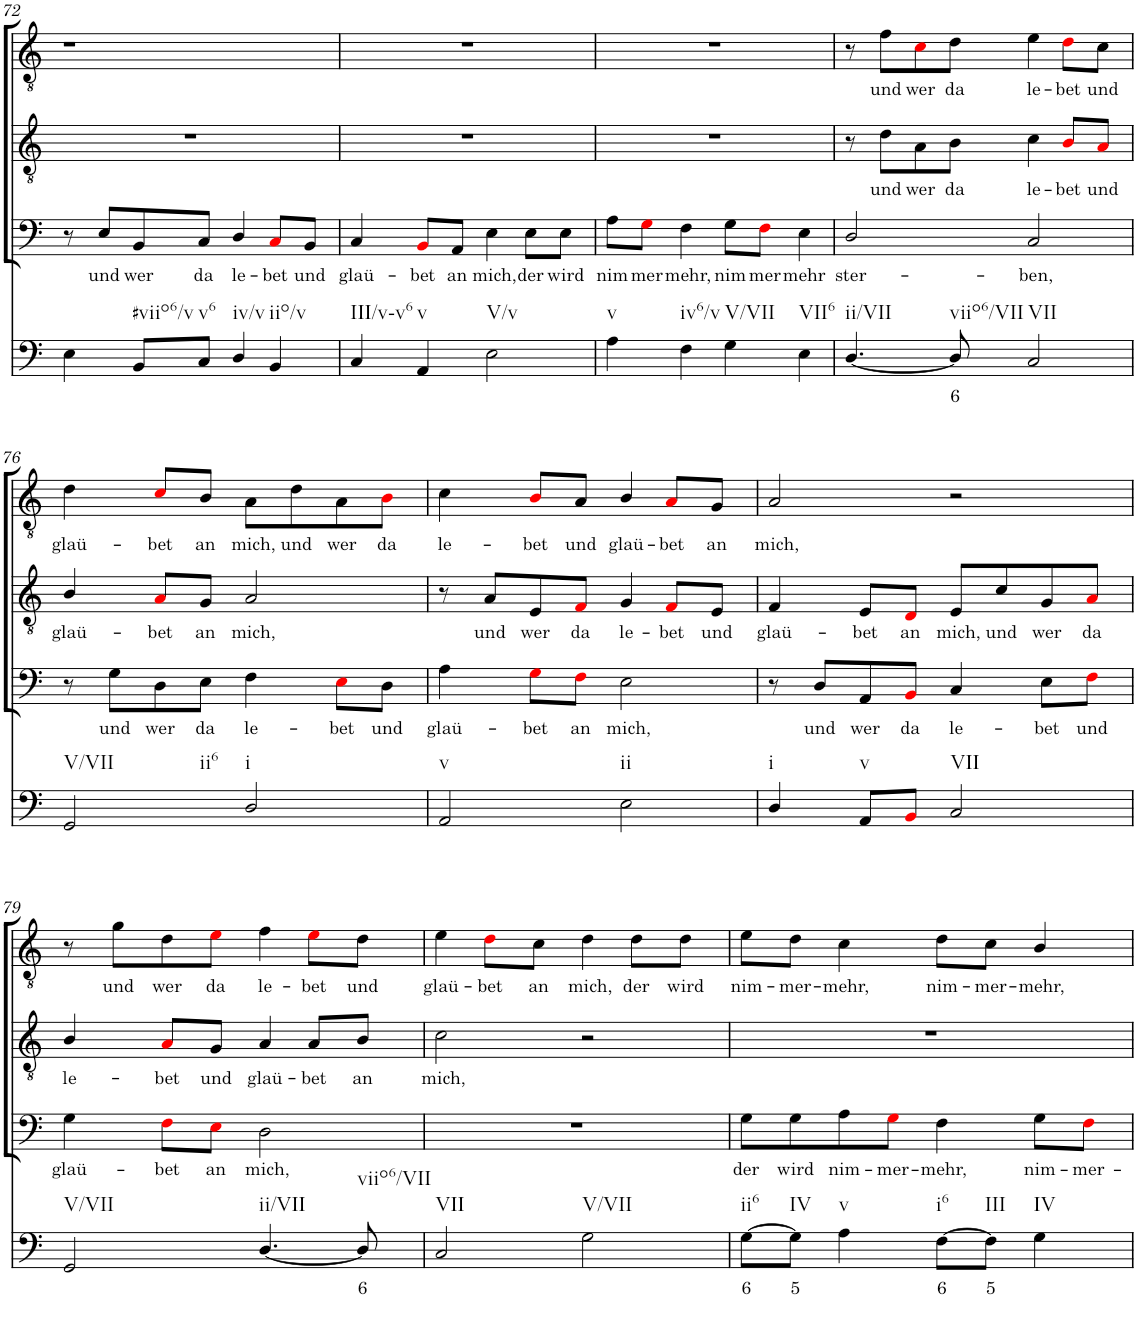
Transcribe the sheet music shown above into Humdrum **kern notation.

**kern	**text	**kern	**text	**kern	**text	**kern	**text
*part4	*part4	*part3	*part3	*part2	*part2	*part1	*part1
*staff4	*staff4	*staff3	*staff3	*staff2	*staff2	*staff1	*staff1
*I"Continuo	*	*I"Bass	*	*I"Tenor II	*	*I"Tenor I	*
!!LO:PB:g=z
*clefF4	*	*clefF4	*	*clefGv2	*	*clefGv2	*
*k[]	*	*k[]	*	*k[]	*	*k[]	*
*M4/4	*	*M4/4	*	*M4/4	*	*M4/4	*
=72	=72	=72	=72	=72	=72	=72	=72
4E\	.	8r	.	1r	.	1r	.
!	!	!	!LO:LY:b	!	!	!	!
.	.	8E/L	und	.	.	.	.
!LO:TX:b:t=#viio6/v	!	!	!	!	!	!	!
!	!	!	!LO:LY:b	!	!	!	!
8BB/L	.	8BB/	wer	.	.	.	.
!LO:TX:b:t=v6	!	!	!	!	!	!	!
!	!	!	!LO:LY:b	!	!	!	!
8C/J	.	8C/J	da	.	.	.	.
!LO:TX:b:t=iv/v	!	!	!	!	!	!	!
!	!	!	!LO:LY:b	!	!	!	!
4D/	.	4D/	le-	.	.	.	.
!LO:TX:b:t=iio/v	!	!	!	!	!	!	!
!	!	!	!LO:LY:b	!	!	!	!
4BB/	.	8Ci/L	bet	.	.	.	.
!	!	!	!LO:LY:b	!	!	!	!
.	.	8BB/J	und	.	.	.	.
=73	=73	=73	=73	=73	=73	=73	=73
!LO:TX:b:t=III/v-v6	!	!	!	!	!	!	!
!	!	!	!LO:LY:b	!	!	!	!
4C/	.	4C/	glaü-	1r	.	1r	.
!LO:TX:b:t=v	!	!	!	!	!	!	!
!	!	!	!LO:LY:b	!	!	!	!
4AA/	.	8BBi/L	bet	.	.	.	.
!	!	!	!LO:LY:b	!	!	!	!
.	.	8AA/J	an	.	.	.	.
!LO:TX:b:t=V/v	!	!	!	!	!	!	!
!	!	!	!LO:LY:b	!	!	!	!
2E\	.	4E\	mich,	.	.	.	.
!	!	!	!LO:LY:b	!	!	!	!
.	.	8E\L	der	.	.	.	.
!	!	!	!LO:LY:b	!	!	!	!
.	.	8E\J	wird	.	.	.	.
=74	=74	=74	=74	=74	=74	=74	=74
!LO:TX:b:t=v	!	!	!	!	!	!	!
!	!	!	!LO:LY:b	!	!	!	!
4A\	.	8A\L	nim-	1r	.	1r	.
!	!	!	!LO:LY:b	!	!	!	!
.	.	8Gi\J	mer-	.	.	.	.
!LO:TX:b:t=iv6/v	!	!	!	!	!	!	!
!	!	!	!LO:LY:b	!	!	!	!
4F\	.	4F\	mehr,	.	.	.	.
!LO:TX:b:t=V/VII	!	!	!	!	!	!	!
!	!	!	!LO:LY:b	!	!	!	!
4G\	.	8G\L	nim-	.	.	.	.
!	!	!	!LO:LY:b	!	!	!	!
.	.	8Fi\J	mer-	.	.	.	.
!LO:TX:b:t=VII6	!	!	!	!	!	!	!
!	!	!	!LO:LY:b	!	!	!	!
4E\	.	4E\	mehr	.	.	.	.
=75	=75	=75	=75	=75	=75	=75	=75
!LO:TX:b:t=ii/VII	!	!	!	!	!	!	!
!	!	!	!LO:LY:b	!	!	!	!
[4.D/	.	2D/	ster-	8r	.	8r	.
!	!	!	!	!	!LO:LY:b	!	!LO:LY:b
.	.	.	.	8d\L	und	8f\L	und
!	!	!	!	!	!LO:LY:b	!	!LO:LY:b
.	.	.	.	8A\	wer	8ci\	wer
!LO:TX:b:t=viio6/VII	!	!	!	!	!	!	!
!	!LO:LY:b	!	!	!	!LO:LY:b	!	!LO:LY:b
8D/]	6	.	.	8B\J	da	8d\J	da
!LO:TX:b:t=VII	!	!	!	!	!	!	!
!	!	!	!LO:LY:b	!	!LO:LY:b	!	!LO:LY:b
2C/	.	2C/	ben,	4c\	le-	4e\	le-
!	!	!	!	!	!LO:LY:b	!	!LO:LY:b
.	.	.	.	8Bi/L	bet	8di\L	bet
!	!	!	!	!	!LO:LY:b	!	!LO:LY:b
.	.	.	.	8Ai/J	und	8c\J	und
!!LO:LB:g=z
=76	=76	=76	=76	=76	=76	=76	=76
!LO:TX:b:t=V/VII	!	!	!	!	!	!	!
!LO:TX:b:t=ii6	!	!	!	!	!	!	!
!	!	!	!	!	!LO:LY:b	!	!LO:LY:b
2GG/	.	8r	.	4B/	glaü-	4d\	glaü-
!	!	!	!LO:LY:b	!	!	!	!
.	.	8G\L	und	.	.	.	.
!	!	!	!LO:LY:b	!	!LO:LY:b	!	!LO:LY:b
.	.	8D\	wer	8Ai/L	bet	8ci/L	bet
!	!	!	!LO:LY:b	!	!LO:LY:b	!	!LO:LY:b
.	.	8E\J	da	8G/J	an	8B/J	an
!LO:TX:b:t=i	!	!	!	!	!	!	!
!	!	!	!LO:LY:b	!	!LO:LY:b	!	!LO:LY:b
2D/	.	4F\	le-	2A/	mich,	8A\L	mich,
!	!	!	!	!	!	!	!LO:LY:b
.	.	.	.	.	.	8d\	und
!	!	!	!LO:LY:b	!	!	!	!LO:LY:b
.	.	8Ei\L	bet	.	.	8A\	wer
!	!	!	!LO:LY:b	!	!	!	!LO:LY:b
.	.	8D\J	und	.	.	8Bi\J	da
=77	=77	=77	=77	=77	=77	=77	=77
!LO:TX:b:t=v	!	!	!	!	!	!	!
!	!	!	!LO:LY:b	!	!	!	!LO:LY:b
2AA/	.	4A\	glaü-	8r	.	4c\	le-
!	!	!	!	!	!LO:LY:b	!	!
.	.	.	.	8A/L	und	.	.
!	!	!	!LO:LY:b	!	!LO:LY:b	!	!LO:LY:b
.	.	8Gi\L	bet	8E/	wer	8Bi/L	bet
!	!	!	!LO:LY:b	!	!LO:LY:b	!	!LO:LY:b
.	.	8Fi\J	an	8Fi/J	da	8A/J	und
!LO:TX:b:t=ii	!	!	!	!	!	!	!
!	!	!	!LO:LY:b	!	!LO:LY:b	!	!LO:LY:b
2E\	.	2E\	mich,	4G/	le-	4B/	glaü-
!	!	!	!	!	!LO:LY:b	!	!LO:LY:b
.	.	.	.	8Fi/L	bet	8Ai/L	bet
!	!	!	!	!	!LO:LY:b	!	!LO:LY:b
.	.	.	.	8E/J	und	8G/J	an
=78	=78	=78	=78	=78	=78	=78	=78
!LO:TX:b:t=i	!	!	!	!	!	!	!
!	!	!	!	!	!LO:LY:b	!	!LO:LY:b
4D/	.	8r	.	4F/	glaü-	2A/	mich,
!	!	!	!LO:LY:b	!	!	!	!
.	.	8D/L	und	.	.	.	.
!LO:TX:b:t=v	!	!	!	!	!	!	!
!	!	!	!LO:LY:b	!	!LO:LY:b	!	!
8AA/L	.	8AA/	wer	8E/L	bet	.	.
!	!	!	!LO:LY:b	!	!LO:LY:b	!	!
8BBi/J	.	8BBi/J	da	8Di/J	an	.	.
!LO:TX:b:t=VII	!	!	!	!	!	!	!
!	!	!	!LO:LY:b	!	!LO:LY:b	!	!
2C/	.	4C/	le-	8E/L	mich,	2r	.
!	!	!	!	!	!LO:LY:b	!	!
.	.	.	.	8c/	und	.	.
!	!	!	!LO:LY:b	!	!LO:LY:b	!	!
.	.	8E\L	bet	8G/	wer	.	.
!	!	!	!LO:LY:b	!	!LO:LY:b	!	!
.	.	8Fi\J	und	8Ai/J	da	.	.
!!LO:LB:g=z
=79	=79	=79	=79	=79	=79	=79	=79
!LO:TX:b:t=V/VII	!	!	!	!	!	!	!
!	!	!	!LO:LY:b	!	!LO:LY:b	!	!
2GG/	.	4G\	glaü-	4B/	le-	8r	.
!	!	!	!	!	!	!	!LO:LY:b
.	.	.	.	.	.	8g\L	und
!	!	!	!LO:LY:b	!	!LO:LY:b	!	!LO:LY:b
.	.	8Fi\L	bet	8Ai/L	bet	8d\	wer
!	!	!	!LO:LY:b	!	!LO:LY:b	!	!LO:LY:b
.	.	8Ei\J	an	8G/J	und	8ei\J	da
!LO:TX:b:t=ii/VII	!	!	!	!	!	!	!
!	!	!	!LO:LY:b	!	!LO:LY:b	!	!LO:LY:b
[4.D/	.	2D\	mich,	4A/	glaü-	4f\	le-
!	!	!	!	!	!LO:LY:b	!	!LO:LY:b
.	.	.	.	8A/L	bet	8ei\L	bet
!LO:TX:b:t=viio6/VII	!	!	!	!	!	!	!
!	!LO:LY:b	!	!	!	!LO:LY:b	!	!LO:LY:b
8D/]	6	.	.	8B/J	an	8d\J	und
=80	=80	=80	=80	=80	=80	=80	=80
!LO:TX:b:t=VII	!	!	!	!	!	!	!
!	!	!	!	!	!LO:LY:b	!	!LO:LY:b
2C/	.	1r	.	2c\	mich,	4e\	glaü-
!	!	!	!	!	!	!	!LO:LY:b
.	.	.	.	.	.	8di\L	bet
!	!	!	!	!	!	!	!LO:LY:b
.	.	.	.	.	.	8c\J	an
!LO:TX:b:t=V/VII	!	!	!	!	!	!	!
!	!	!	!	!	!	!	!LO:LY:b
2G\	.	.	.	2r	.	4d\	mich,
!	!	!	!	!	!	!	!LO:LY:b
.	.	.	.	.	.	8d\L	der
!	!	!	!	!	!	!	!LO:LY:b
.	.	.	.	.	.	8d\J	wird
=81	=81	=81	=81	=81	=81	=81	=81
!LO:TX:b:t=ii6	!	!	!	!	!	!	!
!	!LO:LY:b	!	!LO:LY:b	!	!	!	!LO:LY:b
[8G\L	6	8G\L	der	1r	.	8e\L	nim-
!LO:TX:b:t=IV	!	!	!	!	!	!	!
!	!LO:LY:b	!	!LO:LY:b	!	!	!	!LO:LY:b
8G\J]	5	8G\	wird	.	.	8d\J	mer-
!LO:TX:b:t=v	!	!	!	!	!	!	!
!	!	!	!LO:LY:b	!	!	!	!LO:LY:b
4A\	.	8A\	nim-	.	.	4c\	mehr,
!	!	!	!LO:LY:b	!	!	!	!
.	.	8Gi\J	mer-	.	.	.	.
!LO:TX:b:t=i6	!	!	!	!	!	!	!
!	!LO:LY:b	!	!LO:LY:b	!	!	!	!LO:LY:b
[8F\L	6	4F\	mehr,	.	.	8d\L	nim-
!LO:TX:b:t=III	!	!	!	!	!	!	!
!	!LO:LY:b	!	!	!	!	!	!LO:LY:b
8F\J]	5	.	.	.	.	8c\J	mer-
!LO:TX:b:t=IV	!	!	!	!	!	!	!
!	!	!	!LO:LY:b	!	!	!	!LO:LY:b
4G\	.	8G\L	nim-	.	.	4B/	mehr,
!	!	!	!LO:LY:b	!	!	!	!
.	.	8Fi\J	mer-	.	.	.	.
=	=	=	=	=	=	=	=
*-	*-	*-	*-	*-	*-	*-	*-
